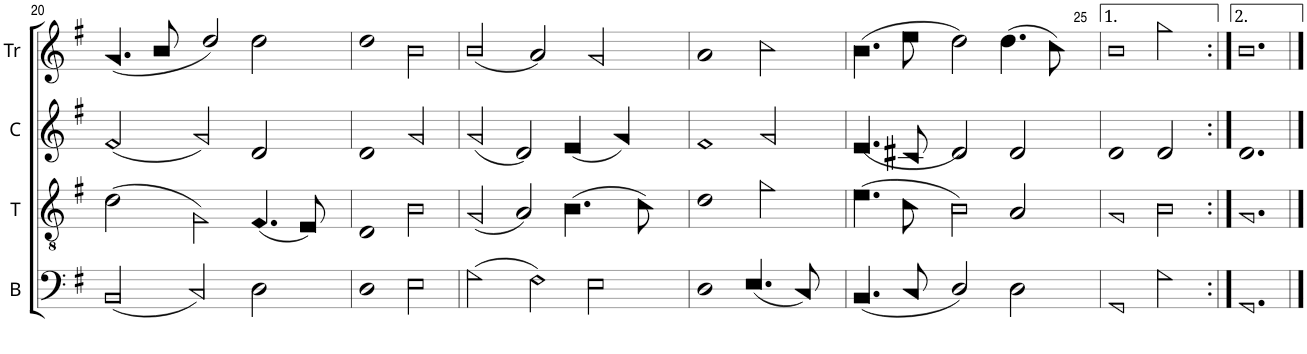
**kern	**kern	**kern	**kern
*part4	*part3	*part2	*part1
*staff4	*staff3	*staff2	*staff1
*I"B	*I"T	*I"C	*I"Tr
*I'B	*I'T	*I'C	*I'Tr
!!LO:PB:g=z
*clefF4	*clefGv2	*clefG2	*clefG2
*k[f#]	*k[f#]	*k[f#]	*k[f#]
*M3/2	*M3/2	*M3/2	*M3/2
=20	=20	=20	=20
(2BB!/	(2d!\	(2f#!/	(4.g!/
.	.	.	8b!/
2C!/)	2G!\)	2g!/)	2dd!/)
2D!\	(4.F#!/	2d!/	2dd!\
.	8E!/)	.	.
=21	=21	=21	=21
1D!	1D!	1d!	1dd!
2E!\	2B!\	2g!/	2b!\
=22	=22	=22	=22
(2G!\	(2G!/	(2g!/	(2b!/
2F#!\)	2A!/)	2d!/)	2a!/)
2E!\	(4.B!\	(4e!/	2g!/
.	.	4g!/)	.
.	8c!\)	.	.
=23	=23	=23	=23
1D!	1d!	1f#!	1a!
(4.E!/	2g!\	2g!/	2cc!\
8C!/)	.	.	.
=24	=24	=24	=24
(4.BB!/	(4.e!\	(4.e!/	(4.b!\
8C!/	8c!\	8c#X!/	8ee!\
2D!/)	2B!\)	2d!/)	2dd!\)
2D!\	2A!/	2d!/	(4.dd!\
.	.	.	8cc!\)
=25	=25	=25	=25
1GG!	1G!	1d!	1b!
2G!\	2B!\	2d!/	2gg!\
=26:|!	=26:|!	=26:|!	=26:|!
1.GG!	1.G!	1.d!	1.b!
==	==	==	==
*-	*-	*-	*-
